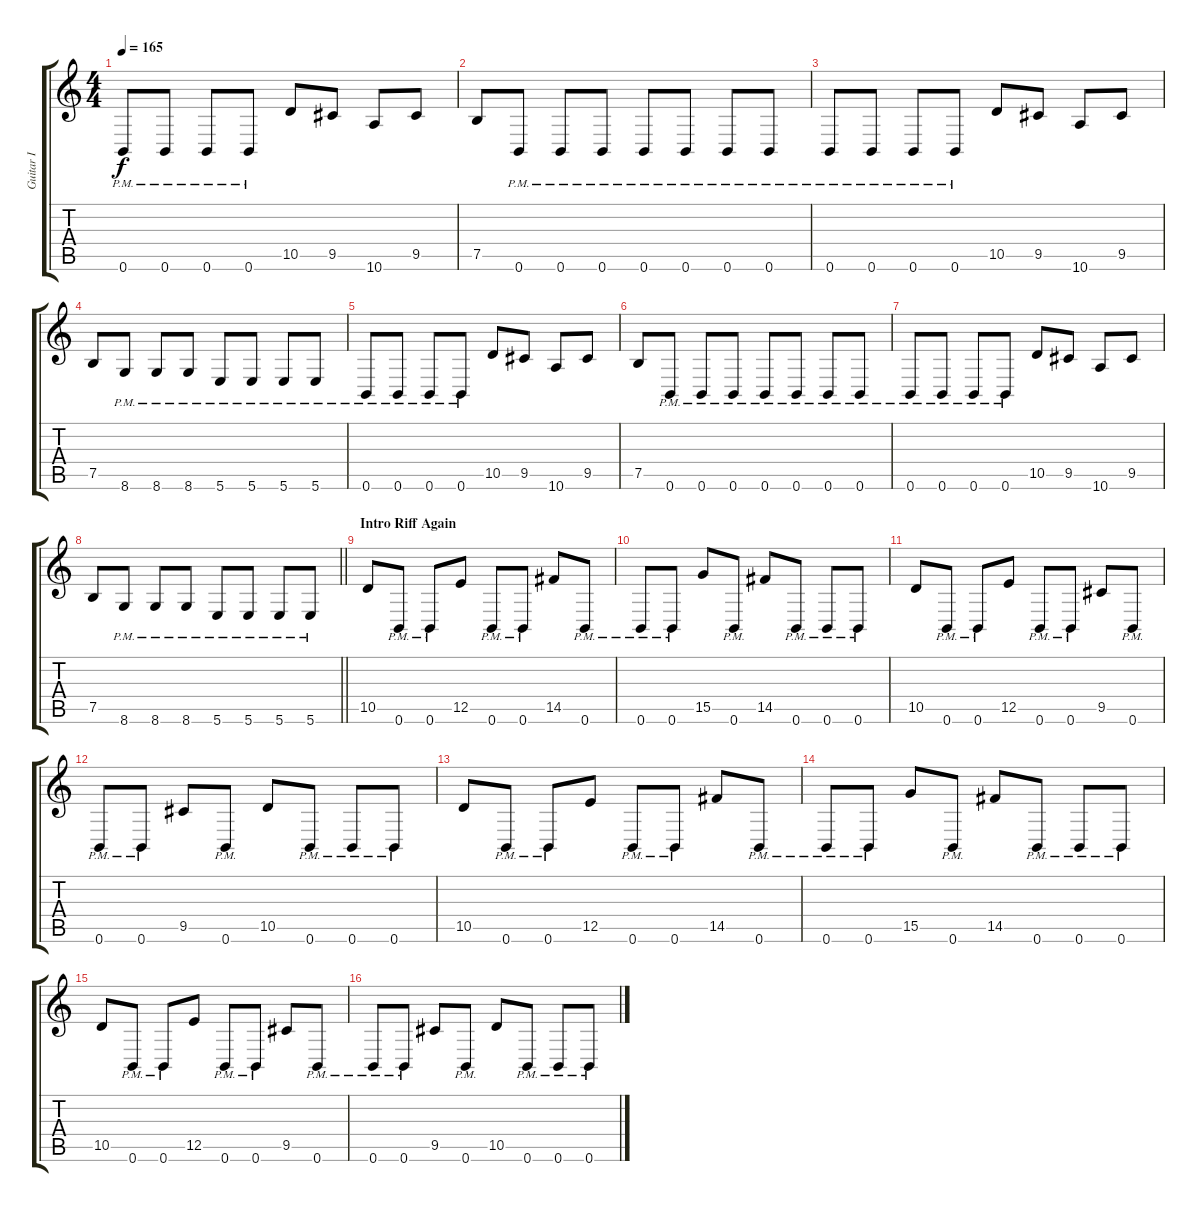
\track ("Guitar I" "Guitar I") {instrument distortionguitar}
\staff {score tabs}
\tuning (B3 Gb3 D3 A2 E2 B1) {hide}
\ts (4 4)
\tempo 165
\clef g2
\ks c
0.6{pm}.8{dy f} 0.6{pm}.8 0.6{pm}.8 0.6{pm}.8 10.5.8 9.5.8 10.6.8 9.5.8 |
7.5.8 0.6{pm}.8 0.6{pm}.8 0.6{pm}.8 0.6{pm}.8 0.6{pm}.8 0.6{pm}.8 0.6{pm}.8 |
0.6{pm}.8 0.6{pm}.8 0.6{pm}.8 0.6{pm}.8 10.5.8 9.5.8 10.6.8 9.5.8 |
7.5.8 8.6{pm}.8 8.6{pm}.8 8.6{pm}.8 5.6{pm}.8 5.6{pm}.8 5.6{pm}.8 5.6{pm}.8 |
0.6{pm}.8 0.6{pm}.8 0.6{pm}.8 0.6{pm}.8 10.5.8 9.5.8 10.6.8 9.5.8 |
7.5.8 0.6{pm}.8 0.6{pm}.8 0.6{pm}.8 0.6{pm}.8 0.6{pm}.8 0.6{pm}.8 0.6{pm}.8 |
0.6{pm}.8 0.6{pm}.8 0.6{pm}.8 0.6{pm}.8 10.5.8 9.5.8 10.6.8 9.5.8 |
\barLineRight lightlight
7.5.8 8.6{pm}.8 8.6{pm}.8 8.6{pm}.8 5.6{pm}.8 5.6{pm}.8 5.6{pm}.8 5.6{pm}.8 |
\section ("" "Intro Riff Again")
10.5.8 0.6{pm}.8 0.6{pm}.8 12.5.8 0.6{pm}.8 0.6{pm}.8 14.5.8 0.6{pm}.8 |
0.6{pm}.8 0.6{pm}.8 15.5.8 0.6{pm}.8 14.5.8 0.6{pm}.8 0.6{pm}.8 0.6{pm}.8 |
10.5.8 0.6{pm}.8 0.6{pm}.8 12.5.8 0.6{pm}.8 0.6{pm}.8 9.5.8 0.6{pm}.8 |
0.6{pm}.8 0.6{pm}.8 9.5.8 0.6{pm}.8 10.5.8 0.6{pm}.8 0.6{pm}.8 0.6{pm}.8 |
10.5.8 0.6{pm}.8 0.6{pm}.8 12.5.8 0.6{pm}.8 0.6{pm}.8 14.5.8 0.6{pm}.8 |
0.6{pm}.8 0.6{pm}.8 15.5.8 0.6{pm}.8 14.5.8 0.6{pm}.8 0.6{pm}.8 0.6{pm}.8 |
10.5.8 0.6{pm}.8 0.6{pm}.8 12.5.8 0.6{pm}.8 0.6{pm}.8 9.5.8 0.6{pm}.8 |
0.6{pm}.8 0.6{pm}.8 9.5.8 0.6{pm}.8 10.5.8 0.6{pm}.8 0.6{pm}.8 0.6{pm}.8
